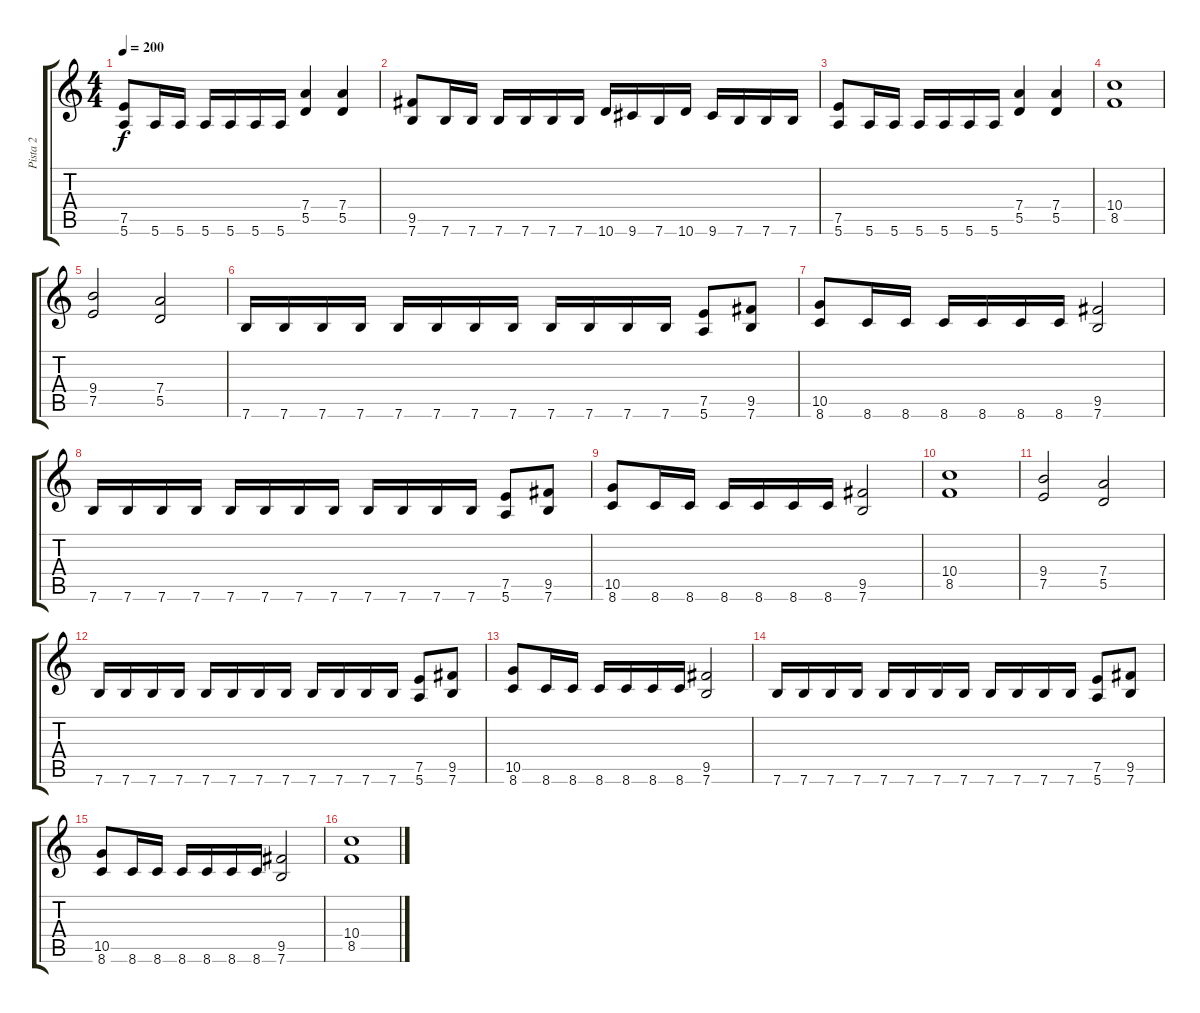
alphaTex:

\track ("Pista 2" "Pista 2") {instrument distortionguitar}
\staff {score tabs}
\tuning (E4 B3 G3 D3 A2 E2) {hide}
\ts (4 4)
\tempo 200
\clef g2
\ks c
(7.5 5.6).8{dy f} 5.6.16 5.6.16 5.6.16 5.6.16 5.6.16 5.6.16 (7.4 5.5).4 (7.4 5.5).4 |
(9.5 7.6).8 7.6.16 7.6.16 7.6.16 7.6.16 7.6.16 7.6.16 10.6.16 9.6.16 7.6.16 10.6.16 9.6.16 7.6.16 7.6.16 7.6.16 |
(7.5 5.6).8 5.6.16 5.6.16 5.6.16 5.6.16 5.6.16 5.6.16 (7.4 5.5).4 (7.4 5.5).4 |
(10.4 8.5).1 |
(9.4 7.5).2 (7.4 5.5).2 |
7.6.16 7.6.16 7.6.16 7.6.16 7.6.16 7.6.16 7.6.16 7.6.16 7.6.16 7.6.16 7.6.16 7.6.16 (7.5 5.6).8 (9.5 7.6).8 |
(10.5 8.6).8 8.6.16 8.6.16 8.6.16 8.6.16 8.6.16 8.6.16 (9.5 7.6).2 |
7.6.16 7.6.16 7.6.16 7.6.16 7.6.16 7.6.16 7.6.16 7.6.16 7.6.16 7.6.16 7.6.16 7.6.16 (7.5 5.6).8 (9.5 7.6).8 |
(10.5 8.6).8 8.6.16 8.6.16 8.6.16 8.6.16 8.6.16 8.6.16 (9.5 7.6).2 |
(10.4 8.5).1 |
(9.4 7.5).2 (7.4 5.5).2 |
7.6.16 7.6.16 7.6.16 7.6.16 7.6.16 7.6.16 7.6.16 7.6.16 7.6.16 7.6.16 7.6.16 7.6.16 (7.5 5.6).8 (9.5 7.6).8 |
(10.5 8.6).8 8.6.16 8.6.16 8.6.16 8.6.16 8.6.16 8.6.16 (9.5 7.6).2 |
7.6.16 7.6.16 7.6.16 7.6.16 7.6.16 7.6.16 7.6.16 7.6.16 7.6.16 7.6.16 7.6.16 7.6.16 (7.5 5.6).8 (9.5 7.6).8 |
(10.5 8.6).8 8.6.16 8.6.16 8.6.16 8.6.16 8.6.16 8.6.16 (9.5 7.6).2 |
(10.4 8.5).1
